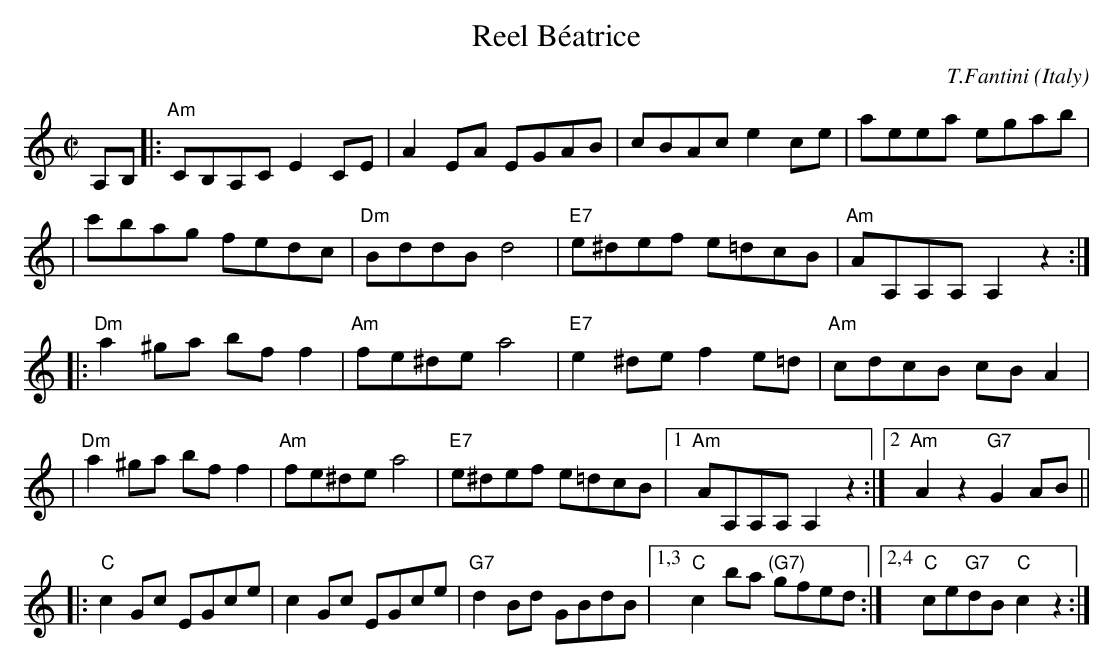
X:1
T: Reel Béatrice
C: T.Fantini
L:1/8
M:C|
O:Italy
K:A minor
A,B, \
|: "Am"CB,A,C E2CE | A2EA EGAB \
| cBAc e2ce | aeea egab |
| c'bag fedc | "Dm"BddB d4 \
| "E7"e^def e=dcB | "Am"AA,A,A, A,2z2 :|
|: "Dm"a2^ga bff2 | "Am"fe^de a4 \
| "E7"e2^de f2e=d | "Am"cdcB cBA2 |
| "Dm"a2^ga bff2 | "Am"fe^de a4 \
| "E7"e^def e=dcB |1 "Am"AA,A,A, A,2z2 :|2 "Am"A2z2 "G7"G2AB ||
|: "C"c2Gc EGce | c2Gc EGce \
| "G7"d2Bd GBdB |1,3 "C"c2ba "(G7)"gfed :|2,4 "C"ce"G7"dB "C"c2z2 :|
